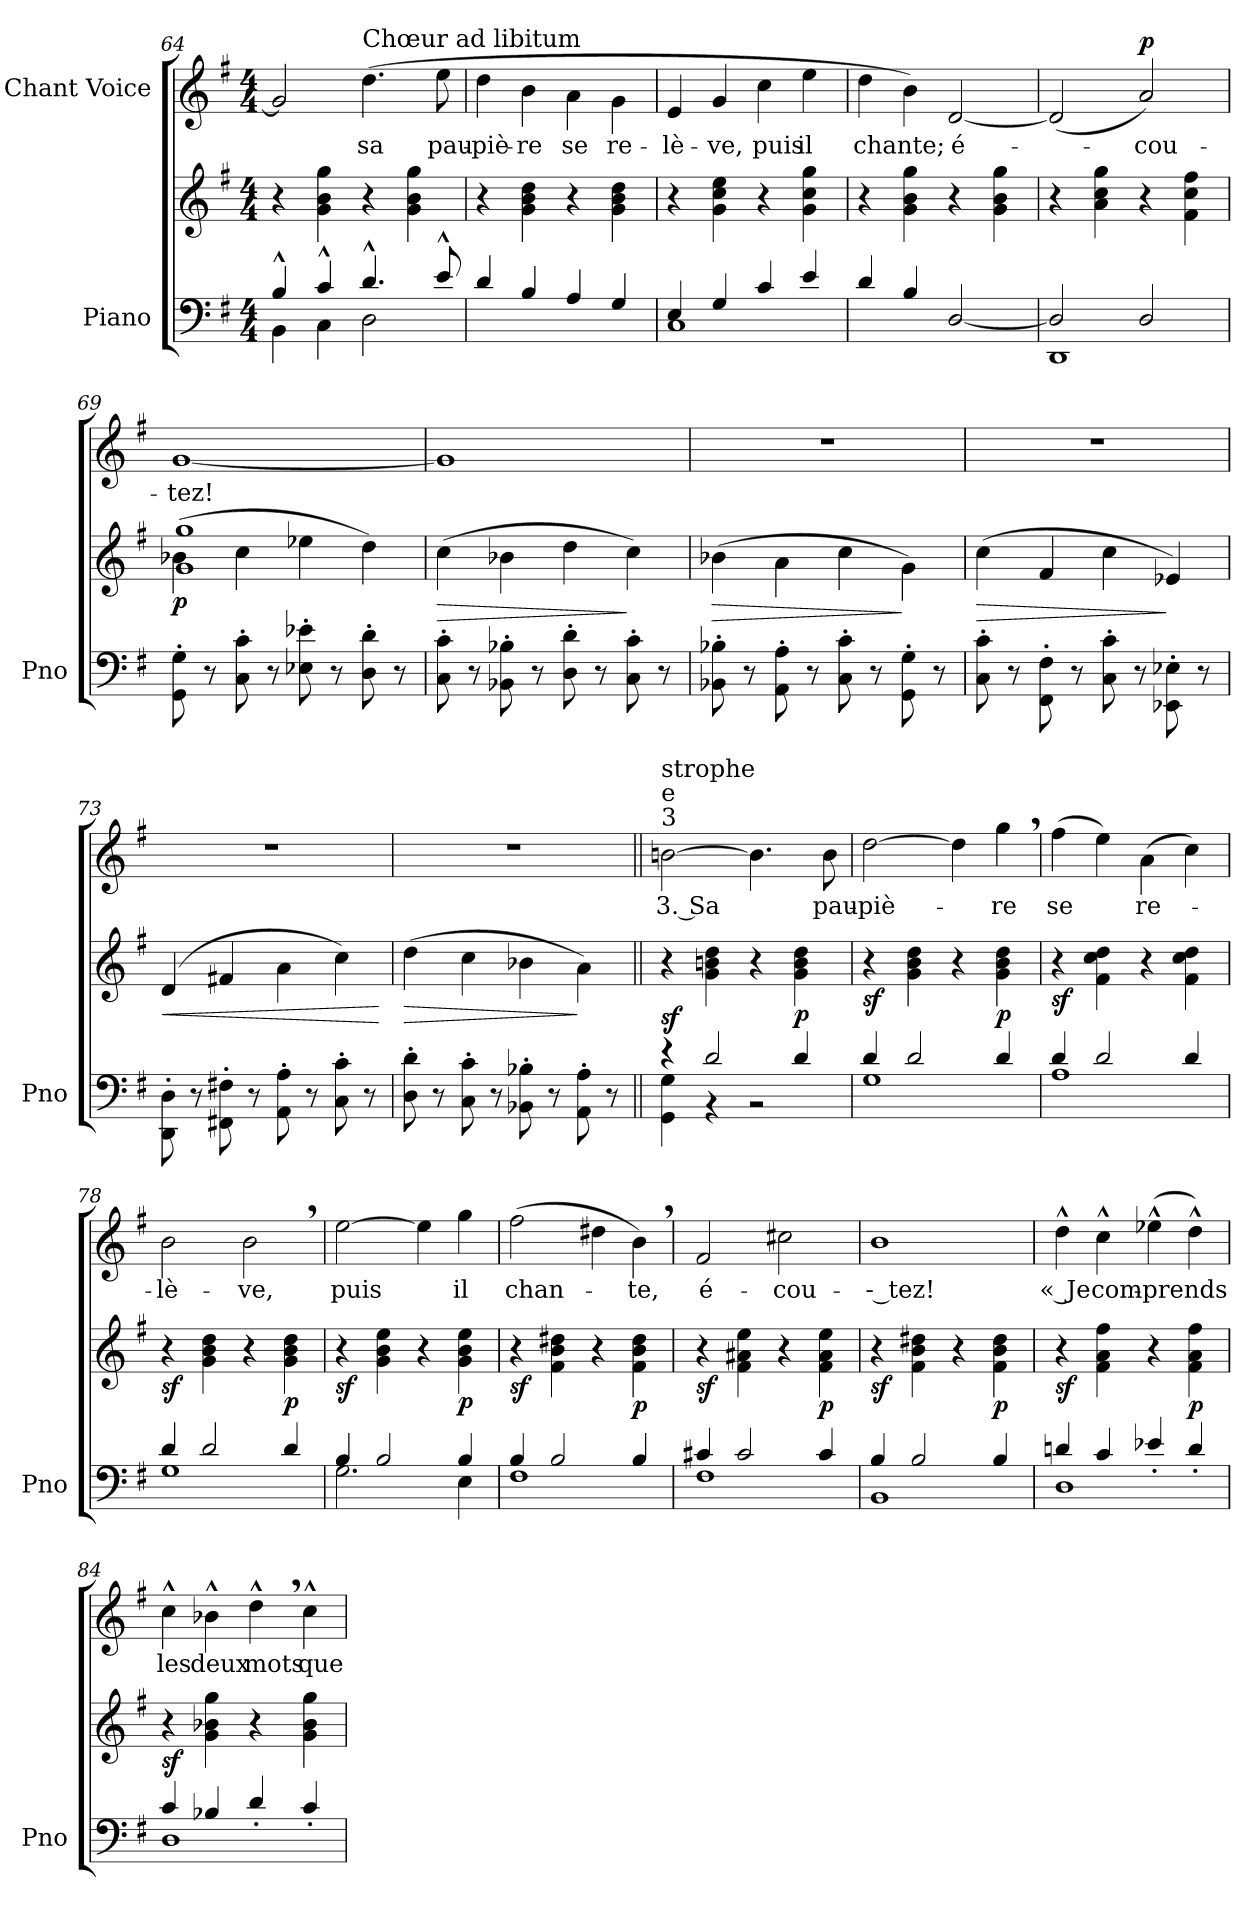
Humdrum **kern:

**kern	**kern	**dynam	**kern	**text	**dynam
*part2	*part2	*part2	*part1	*part1	*part1
*staff3	*staff2	*staff2/3	*staff1	*staff1	*staff1
*I"Piano	*	*	*I"Chant Voice	*	*
*I'Pno	*	*	*	*	*
*clefF4	*clefG2	*	*clefG2	*	*
*k[f#]	*k[f#]	*	*k[f#]	*	*
*M4/4	*M4/4	*	*M4/4	*	*
=64	=64	=64	=64	=64	=64
*^	*	*	*	*	*
4B^^/	4BB\	4r	.	2g/]	.	.
4c^^/	4C\	4g\ 4b\ 4gg\	.	.	.	.
!	!	!	!	!LO:TX:a:t=Chœur ad libitum	!	!
!	!	!	!	!	!LO:LY:b	!
4.d^^/	2D\	4r	.	(4.dd\	sa	.
.	.	4g\ 4b\ 4gg\	.	.	.	.
!	!	!	!	!	!LO:LY:b	!
8e^^/	.	.	.	8ee\	pau-	.
*v	*v	*	*	*	*	*
=65	=65	=65	=65	=65	=65
!	!	!	!	!LO:LY:b	!
4d/	4r	.	4dd\	-piè-	.
!	!	!	!	!LO:LY:b	!
4B/	4g\ 4b\ 4dd\	.	4b\	-re	.
!	!	!	!	!LO:LY:b	!
4A/	4r	.	4a\	se	.
!	!	!	!	!LO:LY:b	!
4G/	4g\ 4b\ 4dd\	.	4g\	re-	.
=66	=66	=66	=66	=66	=66
*^	*	*	*	*	*
!	!	!	!	!	!LO:LY:b	!
4E/	1C	4r	.	4e/	-lè-	.
!	!	!	!	!	!LO:LY:b	!
4G/	.	4g\ 4cc\ 4ee\	.	4g/	-ve,	.
!	!	!	!	!	!LO:LY:b	!
4c/	.	4r	.	4cc\	puis	.
!	!	!	!	!	!LO:LY:b	!
4e/	.	4g\ 4cc\ 4gg\	.	4ee\	il	.
*v	*v	*	*	*	*	*
!!LO:LB:g=z
=67	=67	=67	=67	=67	=67
!	!	!	!	!LO:LY:b	!
4d/	4r	.	4dd\	chante;	.
4B/	4g\ 4b\ 4gg\	.	4b\)	.	.
!	!	!	!	!LO:LY:b	!
[2D/	4r	.	[2d/	é-	.
.	4g\ 4b\ 4gg\	.	.	.	.
=68	=68	=68	=68	=68	=68
*^	*	*	*	*	*
2D/]	1DD	4r	.	(2d/]	.	.
.	.	4a\ 4cc\ 4gg\	.	.	.	.
!	!	!	!	!	!LO:LY:b	!LO:DY:a
2D/	.	4r	.	2a/)	-cou-	p
.	.	4f#\ 4cc\ 4ff#\	.	.	.	.
*v	*v	*	*	*	*	*
=69	=69	=69	=69	=69	=69
*	*^	*	*	*	*
!	!	!	!LO:DY:b	!	!LO:LY:b	!
8GG\' 8G\'	(>4b-X\	1g 1gg	p	[1g	-tez!	.
8r	.	.	.	.	.	.
8C\' 8c\'	4cc\	.	.	.	.	.
8r	.	.	.	.	.	.
8E-X\' 8e-X\'	4ee-X\	.	.	.	.	.
8r	.	.	.	.	.	.
8D\' 8d\'	4dd\)	.	.	.	.	.
8r	.	.	.	.	.	.
*	*v	*v	*	*	*	*
=70	=70	=70	=70	=70	=70
!	!	!LO:HP:b	!	!	!
8C\' 8c\'	(>4cc\	>	1g]	.	.
8r	.	.	.	.	.
8BB-X\' 8B-X\'	4b-X\	.	.	.	.
8r	.	.	.	.	.
8D\' 8d\'	4dd\	.	.	.	.
8r	.	.	.	.	.
8C\' 8c\'	4cc\)	]	.	.	.
8r	.	.	.	.	.
!!LO:LB:g=z
=71	=71	=71	=71	=71	=71
!	!	!LO:HP:b	!	!	!
8BB-X\' 8B-X\'	(4b-X\	>	1r	.	.
8r	.	.	.	.	.
8AA\' 8A\'	4a\	.	.	.	.
8r	.	.	.	.	.
8C\' 8c\'	4cc\	.	.	.	.
8r	.	.	.	.	.
8GG\' 8G\'	4g\)	]	.	.	.
8r	.	.	.	.	.
!!LO:LB:g=z
=72	=72	=72	=72	=72	=72
!	!	!LO:HP:b	!	!	!
8C\' 8c\'	(4cc\	>	1r	.	.
8r	.	.	.	.	.
8FF#\' 8F#\'	4f#/	.	.	.	.
8r	.	.	.	.	.
8C\' 8c\'	4cc\	.	.	.	.
8r	.	.	.	.	.
8EE-X\' 8E-X\'	4e-X/)	]	.	.	.
8r	.	.	.	.	.
=73	=73	=73	=73	=73	=73
!	!	!LO:HP:b	!	!	!
8DD\' 8D\'	(>4d/	<	1r	.	.
8r	.	.	.	.	.
8FF#X\' 8F#X\'	4f#X/	.	.	.	.
8r	.	.	.	.	.
8AA\' 8A\'	4a\	.	.	.	.
8r	.	.	.	.	.
8C\' 8c\'	4cc\)	.	.	.	.
8r	.	.	.	.	.
.	.	[	.	.	.
=74	=74	=74	=74	=74	=74
!	!	!LO:HP:b	!	!	!
8D\' 8d\'	(4dd\	>	1r	.	.
8r	.	.	.	.	.
8C\' 8c\'	4cc\	.	.	.	.
8r	.	.	.	.	.
8BB-X\' 8B-X\'	4b-X\	.	.	.	.
8r	.	.	.	.	.
8AA\' 8A\'	4a\)	]	.	.	.
8r	.	.	.	.	.
=75||	=75||	=75||	=75||	=75||	=75||
*^	*	*	*	*	*
!	!	!	!	!LO:TX:a:t=3	!	!
!	!	!	!	!LO:TX:a:t=e	!	!
!	!	!	!	!LO:TX:a:t=strophe	!	!
!	!	!	!LO:DY:a=2	!	!LO:LY:b	!
4r	4GG\ 4G\	4r	sf	[2bn\	3. Sa	.
2d/	4r	4g\ 4bn\ 4dd\	.	.	.	.
.	2r	4r	.	4.b\]	.	.
!	!	!	!LO:DY:b	!	!	!
4d/	.	4g\ 4b\ 4dd\	p	.	.	.
!	!	!	!	!	!LO:LY:b	!
.	.	.	.	8b\	pau-	.
!!LO:PB:g=z
=76	=76	=76	=76	=76	=76	=76
!	!	!	!LO:DY:b	!	!LO:LY:b	!
4d/	1G	4r	sf	[2dd\	-piè-	.
2d/	.	4g\ 4b\ 4dd\	.	.	.	.
.	.	4r	.	4dd\]	.	.
!	!	!	!LO:DY:b	!	!LO:LY:b	!
4d/	.	4g\ 4b\ 4dd\	p	4gg,\	-re	.
!!LO:LB:g=z
=77	=77	=77	=77	=77	=77	=77
!	!	!	!LO:DY:b	!	!LO:LY:b	!
4d/	1A	4r	sf	(4ff#\	se	.
2d/	.	4f#\ 4cc\ 4dd\	.	4ee\)	.	.
!	!	!	!	!	!LO:LY:b	!
.	.	4r	.	(4a\	re-	.
4d/	.	4f#\ 4cc\ 4dd\	.	4cc\)	.	.
=78	=78	=78	=78	=78	=78	=78
!	!	!	!LO:DY:b	!	!LO:LY:b	!
4d/	1G	4r	sf	2b\	-lè-	.
2d/	.	4g\ 4b\ 4dd\	.	.	.	.
!	!	!	!	!	!LO:LY:b	!
.	.	4r	.	2b,\	-ve,	.
!	!	!	!LO:DY:b	!	!	!
4d/	.	4g\ 4b\ 4dd\	p	.	.	.
=79	=79	=79	=79	=79	=79	=79
!	!	!	!LO:DY:b	!	!LO:LY:b	!
4B/	2.G\	4r	sf	[2ee\	puis	.
2B/	.	4g\ 4b\ 4ee\	.	.	.	.
.	.	4r	.	4ee\]	.	.
!	!	!	!LO:DY:b	!	!LO:LY:b	!
4B/	4E\	4g\ 4b\ 4ee\	p	4gg\	il	.
=80	=80	=80	=80	=80	=80	=80
!	!	!	!LO:DY:b	!	!LO:LY:b	!
4B/	1F#	4r	sf	(2ff#\	chan-	.
2B/	.	4f#\ 4b\ 4dd#X\	.	.	.	.
.	.	4r	.	4dd#X\	.	.
!	!	!	!LO:DY:b	!	!LO:LY:b	!
4B/	.	4f#\ 4b\ 4dd#\	p	4b,\)	-te,	.
=81	=81	=81	=81	=81	=81	=81
!	!	!	!LO:DY:b	!	!LO:LY:b	!
4c#X/	1F#	4r	sf	2f#/	é-	.
2c#/	.	4f#\ 4a#X\ 4ee\	.	.	.	.
!	!	!	!	!	!LO:LY:b	!
.	.	4r	.	2cc#X\	-cou-	.
!	!	!	!LO:DY:b	!	!	!
4c#/	.	4f#\ 4a#\ 4ee\	p	.	.	.
!!LO:PB:g=z
=82	=82	=82	=82	=82	=82	=82
!	!	!	!LO:DY:b	!	!LO:LY:b	!
4B/	1BB	4r	sf	1b	-- tez!	.
2B/	.	4f#\ 4b\ 4dd#X\	.	.	.	.
.	.	4r	.	.	.	.
!	!	!	!LO:DY:b	!	!	!
4B/	.	4f#\ 4b\ 4dd#\	p	.	.	.
=83	=83	=83	=83	=83	=83	=83
!	!	!	!LO:DY:b	!	!LO:LY:b	!
1D	4dn/	4r	sf	4dd^^\	« Je	.
!	!	!	!	!	!LO:LY:b	!
.	4c/	4f#\ 4a\ 4ff#\	.	4cc^^\	com-	.
!	!	!	!	!	!LO:LY:b	!
.	4e-X'</	4r	.	(4ee-X^^\	-prends	.
!	!	!	!LO:DY:b	!	!	!
.	4d'</	4f#\ 4a\ 4ff#\	p	4dd^^\)	.	.
=84	=84	=84	=84	=84	=84	=84
!	!	!	!LO:DY:b	!	!LO:LY:b	!
1D	4c/	4r	sf	4cc^^\	les	.
!	!	!	!	!	!LO:LY:b	!
.	4B-X/	4g\ 4b-X\ 4gg\	.	4b-X^^\	deux	.
!	!	!	!	!	!LO:LY:b	!
.	4d'</	4r	.	4dd^^,\	mots	.
!	!	!	!	!	!LO:LY:b	!
.	4c'</	4g\ 4b-\ 4gg\	.	4cc^^\	que	.
*v	*v	*	*	*	*	*
=	=	=	=	=	=
*-	*-	*-	*-	*-	*-
